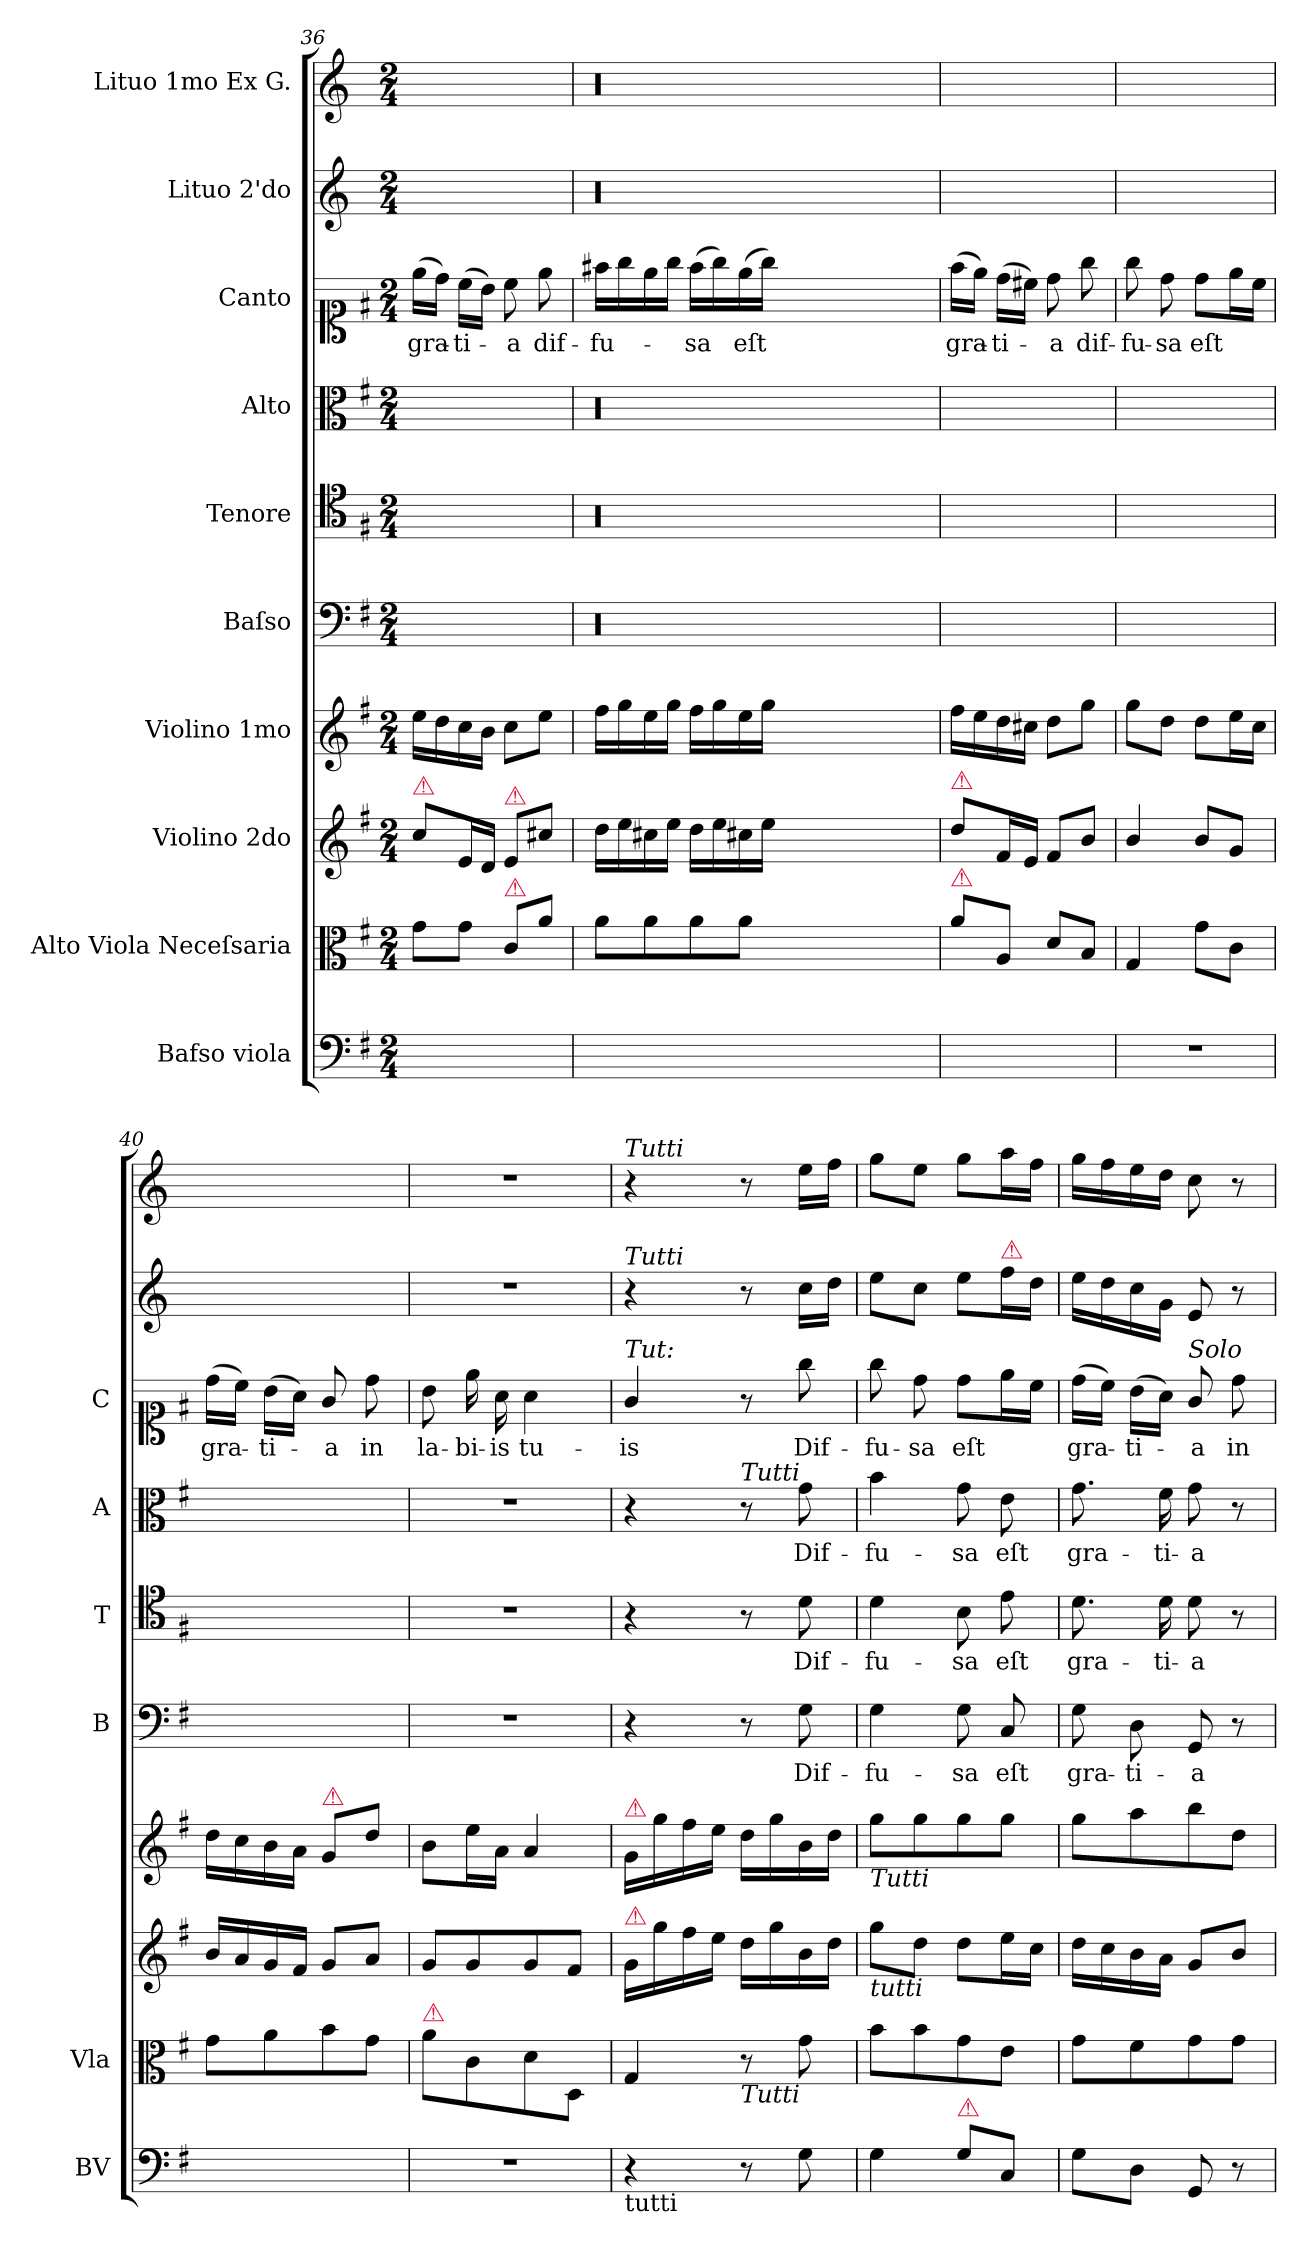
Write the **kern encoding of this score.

**kern	**kern	**dynam	**kern	**dynam	**kern	**dynam	**kern	**text	**kern	**text	**kern	**text	**kern	**text	**kern	**kern
*part10	*part9	*part9	*part8	*part8	*part7	*part7	*part6	*part6	*part5	*part5	*part4	*part4	*part3	*part3	*part2	*part1
*staff10	*staff9	*staff9	*staff8	*staff8	*staff7	*staff7	*staff6	*staff6	*staff5	*staff5	*staff4	*staff4	*staff3	*staff3	*staff2	*staff1
*I"Bafso viola	*I"Alto Viola Neceſsaria	*	*I"Violino 2do	*	*I"Violino 1mo	*	*I"Baſso	*	*I"Tenore	*	*I"Alto	*	*I"Canto	*	*I"Lituo 2'do	*I"Lituo 1mo Ex G.
*I'BV	*I'Vla	*	*	*	*	*	*I'B	*	*I'T	*	*I'A	*	*I'C	*	*	*
*clefF4	*clefC3	*	*clefG2	*	*clefG2	*	*clefF4	*	*clefC4	*	*clefC3	*	*clefC1	*	*clefG2	*clefG2
*	*	*	*	*	*	*	*	*	*	*	*	*	*	*	*ITrd-4c-7	*ITrd-4c-7
*k[f#]	*k[f#]	*	*k[f#]	*	*k[f#]	*	*k[f#]	*	*k[f#]	*	*k[f#]	*	*k[f#]	*	*k[f#]	*k[f#]
*M2/4	*M2/4	*	*M2/4	*	*M2/4	*	*M2/4	*	*M2/4	*	*M2/4	*	*M2/4	*	*M2/4	*M2/4
=36	=36	=36	=36	=36	=36	=36	=36	=36	=36	=36	=36	=36	=36	=36	=36	=36
!	!	!	!LO:TX:a:color=crimson:t=⚠	!	!	!	!	!	!	!	!	!	!	!	!	!
2ryy	8g\L	.	8cc\L	.	16ee\LL	.	2ryy	.	2ryy	.	2ryy	.	(>16ee\LL	gra-	2ryy	2ryy
.	.	.	.	.	16dd\	.	.	.	.	.	.	.	16dd\JJ)	.	.	.
.	8g\J	.	16e/L	.	16cc\	.	.	.	.	.	.	.	(>16cc\LL	-ti-	.	.
.	.	.	16d/JJ	.	16b\JJ	.	.	.	.	.	.	.	16b\JJ)	.	.	.
!	!	!	!LO:TX:a:color=crimson:t=⚠	!	!	!	!	!	!	!	!	!	!	!	!	!
!	!LO:TX:a:color=crimson:t=⚠	!	!	!	!	!	!	!	!	!	!	!	!	!	!	!
.	8c/L	.	8e/L	.	8cc\L	.	.	.	.	.	.	.	8cc\	-a	.	.
.	8a\J	.	8cc#X\J	.	8ee\J	.	.	.	.	.	.	.	8ee\	dif-	.	.
=37	=37	=37	=37	=37	=37	=37	=37	=37	=37	=37	=37	=37	=37	=37	=37	=37
!	!	!	!	!	!	!	!LO:N:vis=00	!	!LO:N:vis=00	!	!LO:N:vis=00	!	!	!	!LO:N:vis=00	!LO:N:vis=00
0ryy	8a\L	.	16dd\LL	.	16ff#\LL	.	0r	.	0r	.	0r	.	16ff#X\LL	-fu-	0r	0r
.	.	.	16ee\	.	16gg\	.	.	.	.	.	.	.	16gg\	.	.	.
.	8a\	.	16cc#X\	.	16ee\	.	.	.	.	.	.	.	16ee\	.	.	.
.	.	.	16ee\JJ	.	16gg\JJ	.	.	.	.	.	.	.	16gg\JJ	.	.	.
.	8a\	.	16dd\LL	.	16ff#\LL	.	.	.	.	.	.	.	(>16ff#\LL	-sa	.	.
.	.	.	16ee\	.	16gg\	.	.	.	.	.	.	.	16gg\)	.	.	.
.	8a\J	.	16cc#X\	.	16ee\	.	.	.	.	.	.	.	(>16ee\	eſt	.	.
.	.	.	16ee\JJ	.	16gg\JJ	.	.	.	.	.	.	.	16gg\JJ)	.	.	.
.	1.ryy	.	1.ryy	.	1.ryy	.	.	.	.	.	.	.	1.ryy	.	.	.
=38	=38	=38	=38	=38	=38	=38	=38	=38	=38	=38	=38	=38	=38	=38	=38	=38
!	!	!	!LO:TX:a:color=crimson:t=⚠	!	!	!	!	!	!	!	!	!	!	!	!	!
!	!LO:TX:a:color=crimson:t=⚠	!	!	!	!	!	!	!	!	!	!	!	!	!	!	!
2ryy	8a\L	.	8dd\L	.	16ff#\LL	.	2ryy	.	2ryy	.	2ryy	.	(>16ff#\LL	gra-	2ryy	2ryy
.	.	.	.	.	16ee\	.	.	.	.	.	.	.	16ee\JJ)	.	.	.
.	8A/J	.	16f#/L	.	16dd\	.	.	.	.	.	.	.	(>16dd\LL	-ti-	.	.
.	.	.	16e/JJ	.	16cc#X\JJ	.	.	.	.	.	.	.	16cc#X\JJ)	.	.	.
.	8d/L	.	8f#/L	.	8dd\L	.	.	.	.	.	.	.	8dd\	-a	.	.
.	8B/J	.	8b/J	.	8gg\J	.	.	.	.	.	.	.	8gg\	dif-	.	.
=39	=39	=39	=39	=39	=39	=39	=39	=39	=39	=39	=39	=39	=39	=39	=39	=39
!LO:N:vis=0	!	!	!	!	!	!	!	!	!	!	!	!	!	!	!	!
2r	4G/	.	4b/	.	8gg\L	.	2ryy	.	2ryy	.	2ryy	.	8gg\	-fu-	2ryy	2ryy
.	.	.	.	.	8dd\J	.	.	.	.	.	.	.	8dd\	-sa	.	.
.	8g\L	.	8b/L	.	8dd\L	.	.	.	.	.	.	.	8dd\L	eſt	.	.
.	8c\J	.	8g/J	.	16ee\L	.	.	.	.	.	.	.	16ee\L	.	.	.
.	.	.	.	.	16cc\JJ	.	.	.	.	.	.	.	16cc\JJ	.	.	.
=40	=40	=40	=40	=40	=40	=40	=40	=40	=40	=40	=40	=40	=40	=40	=40	=40
2ryy	8g\L	.	16b/LL	.	16dd\LL	.	2ryy	.	2ryy	.	2ryy	.	(>16dd\LL	gra-	2ryy	2ryy
.	.	.	16a/	.	16cc\	.	.	.	.	.	.	.	16cc\JJ)	.	.	.
.	8a\	.	16g/	.	16b\	.	.	.	.	.	.	.	(>16b\LL	-ti-	.	.
.	.	.	16f#/JJ	.	16a\JJ	.	.	.	.	.	.	.	16a\JJ)	.	.	.
!	!	!	!	!	!LO:TX:a:color=crimson:t=⚠	!	!	!	!	!	!	!	!	!	!	!
.	8b\	.	8g/L	.	8g/L	.	.	.	.	.	.	.	8g/	-a	.	.
.	8g\J	.	8a/J	.	8dd\J	.	.	.	.	.	.	.	8dd\	in	.	.
=41	=41	=41	=41	=41	=41	=41	=41	=41	=41	=41	=41	=41	=41	=41	=41	=41
!	!LO:TX:a:color=crimson:t=⚠	!	!	!	!	!	!	!	!	!	!	!	!	!	!	!
2r	8a\L	.	8g/L	.	8b\L	.	2r	.	2r	.	2r	.	8b\	la-	2r	2r
.	8c\	.	8g/	.	16ee\L	.	.	.	.	.	.	.	16ee\	-bi-	.	.
.	.	.	.	.	16a\JJ	.	.	.	.	.	.	.	16a\	-is	.	.
.	8d\	.	8g/	.	4a/	.	.	.	.	.	.	.	4a\	tu-	.	.
.	8D/J	.	8f#/J	.	.	.	.	.	.	.	.	.	.	.	.	.
=42	=42	=42	=42	=42	=42	=42	=42	=42	=42	=42	=42	=42	=42	=42	=42	=42
!	!	!	!	!	!	!	!	!	!	!	!	!	!	!	!	!LO:TX:a:i:t=Tutti
!	!	!	!	!	!	!	!	!	!	!	!	!	!	!	!LO:TX:a:i:t=Tutti	!
!	!	!	!	!	!	!	!	!	!	!	!	!	!LO:TX:a:i:t=Tut&colon;	!	!	!
!	!	!	!	!	!LO:TX:a:color=crimson:t=⚠	!	!	!	!	!	!	!	!	!	!	!
!	!	!	!LO:TX:a:color=crimson:t=⚠	!	!	!	!	!	!	!	!	!	!	!	!	!
!LO:TX:b:t=tutti	!	!	!	!	!	!	!	!	!	!	!	!	!	!	!	!
!	!	!	!	!LO:DY:b	!	!LO:DY:b	!	!	!	!	!	!	!	!	!	!
4r	4G/	.	16g/LL	forte	16g/LL	forte	4r	.	4r	.	4r	.	4g/	-is	4r	4r
.	.	.	16gg\	.	16gg\	.	.	.	.	.	.	.	.	.	.	.
.	.	.	16ff#\	.	16ff#\	.	.	.	.	.	.	.	.	.	.	.
.	.	.	16ee\JJ	.	16ee\JJ	.	.	.	.	.	.	.	.	.	.	.
!	!	!	!	!	!	!	!	!	!	!	!LO:TX:a:i:t=Tutti	!	!	!	!	!
!	!LO:TX:b:i:t=Tutti	!	!	!	!	!	!	!	!	!	!	!	!	!	!	!
8r	8r	.	16dd\LL	.	16dd\LL	.	8r	.	8r	.	8r	.	8r	.	8r	8r
.	.	.	16gg\	.	16gg\	.	.	.	.	.	.	.	.	.	.	.
!	!	!LO:DY:a	!	!	!	!	!	!	!	!	!	!	!	!	!	!
8G\	8g\	Forte	16b\	.	16b\	.	8G\	Dif-	8d\	Dif-	8g\	Dif-	8gg\	Dif-	16gg\LL	16bb\LL
.	.	.	16dd\JJ	.	16dd\JJ	.	.	.	.	.	.	.	.	.	16aa\JJ	16ccc\JJ
=43	=43	=43	=43	=43	=43	=43	=43	=43	=43	=43	=43	=43	=43	=43	=43	=43
!	!	!	!	!	!LO:TX:b:i:t=Tutti	!	!	!	!	!	!	!	!	!	!	!
!	!	!	!LO:TX:b:i:t=tutti	!	!	!	!	!	!	!	!	!	!	!	!	!
4G\	8b\L	.	8gg\L	.	8gg\L	.	4G\	-fu-	4d\	-fu-	4b\	-fu-	8gg\	-fu-	8bb\L	8ddd\L
.	8b\	.	8dd\J	.	8gg\	.	.	.	.	.	.	.	8dd\	-sa	8gg\J	8bb\J
!LO:TX:a:color=crimson:t=⚠	!	!	!	!	!	!	!	!	!	!	!	!	!	!	!	!
8G\L	8g\	.	8dd\L	.	8gg\	.	8G\	-sa	8B\	-sa	8g\	-sa	8dd\L	eſt	8bb\L	8ddd\L
!	!	!	!	!	!	!	!	!	!	!	!	!	!	!	!LO:TX:a:color=crimson:t=⚠	!
8C/J	8e\J	.	16ee\L	.	8gg\J	.	8C/	eſt	8e\	eſt	8e\	eſt	16ee\L	.	16ccc\L	16eee\L
.	.	.	16cc\JJ	.	.	.	.	.	.	.	.	.	16cc\JJ	.	16aa\JJ	16ccc\JJ
=44	=44	=44	=44	=44	=44	=44	=44	=44	=44	=44	=44	=44	=44	=44	=44	=44
8G\L	8g\L	.	16dd\LL	.	8gg\L	.	8G\	gra-	8.d\	gra-	8.g\	gra-	(>16dd\LL	gra-	16bb\LL	16ddd\LL
.	.	.	16cc\	.	.	.	.	.	.	.	.	.	16cc\JJ)	.	16aa\	16ccc\
8D\J	8f#\	.	16b\	.	8aa\	.	8D\	-ti-	.	.	.	.	(>16b\LL	-ti-	16gg\	16bb\
.	.	.	16a\JJ	.	.	.	.	.	16d\	-ti-	16f#\	-ti-	16a\JJ)	.	16dd\JJ	16aa\JJ
!	!	!	!	!	!	!	!	!	!	!	!	!	!LO:TX:a:i:t=Solo	!	!	!
!	!	!	!	!LO:DY:b	!	!	!	!	!	!	!	!	!	!	!	!
8GG/	8g\	.	8g/L	piano	8bb\	.	8GG/	-a	8d\	-a	8g\	-a	8g/	-a	8b/	8gg\
!	!	!LO:DY:b	!	!	!	!	!	!	!	!	!	!	!	!	!	!
8r	8g\J	piano	8b/J	.	8dd\J	.	8r	.	8r	.	8r	.	8dd\	in	8r	8r
=	=	=	=	=	=	=	=	=	=	=	=	=	=	=	=	=
*-	*-	*-	*-	*-	*-	*-	*-	*-	*-	*-	*-	*-	*-	*-	*-	*-
